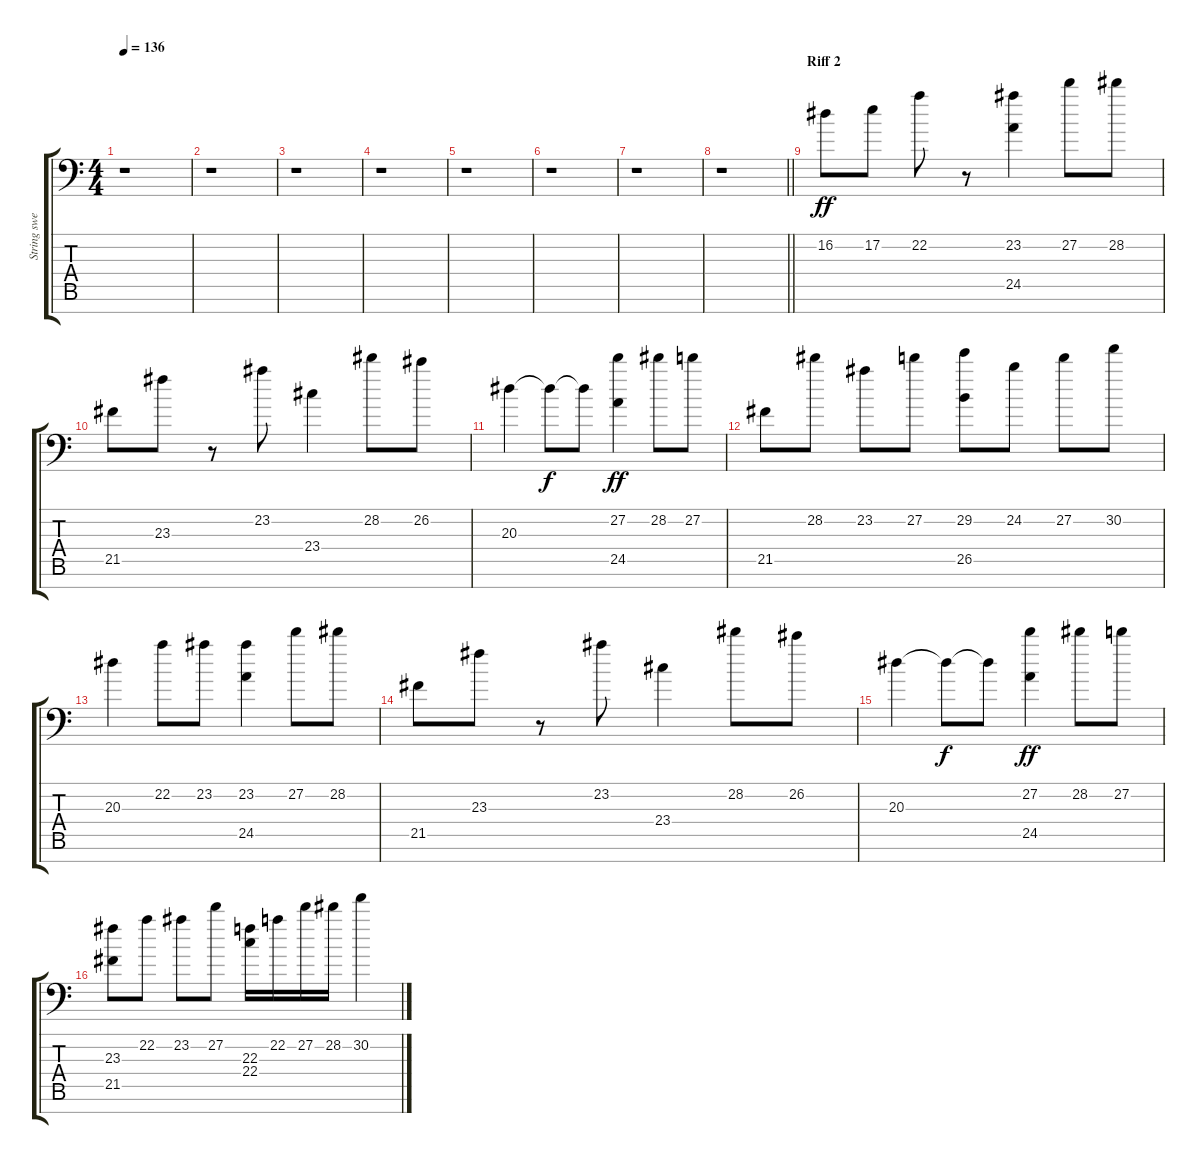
\track ("String swell" "String swe") {instrument stringensemble2}
\staff {score tabs}
\tuning (C8 B3 G3 D3 A2 E2 C-1) {hide}
\ts (4 4)
\tempo 136
\clef f4
\ks c
r.1{dy ff} |
r.1 |
r.1 |
r.1 |
r.1 |
r.1 |
r.1 |
\barLineRight lightlight
r.1 |
\section ("" "Riff 2")
16.2.8 17.2.8 22.2.8 r.8 (23.2 24.5).4 27.2.8 28.2.8 |
21.5.8 23.3.8 r.8 23.2.8 23.4.4 28.2.8 26.2.8 |
20.3.4 20.3{t}.8{dy f} 20.3{t}.8 (27.2 24.5).4{dy ff} 28.2.8 27.2.8 |
21.5.8 28.2.8 23.2.8 27.2.8 (29.2 26.5).8 24.2.8 27.2.8 30.2.8 |
20.3.4 22.2.8 23.2.8 (23.2 24.5).4 27.2.8 28.2.8 |
21.5.8 23.3.8 r.8 23.2.8 23.4.4 28.2.8 26.2.8 |
20.3.4 20.3{t}.8{dy f} 20.3{t}.8 (27.2 24.5).4{dy ff} 28.2.8 27.2.8 |
(23.3 21.5).8 22.2.8 23.2.8 27.2.8 (22.3 22.4).16 22.2.16 27.2.16 28.2.16 30.2.4
